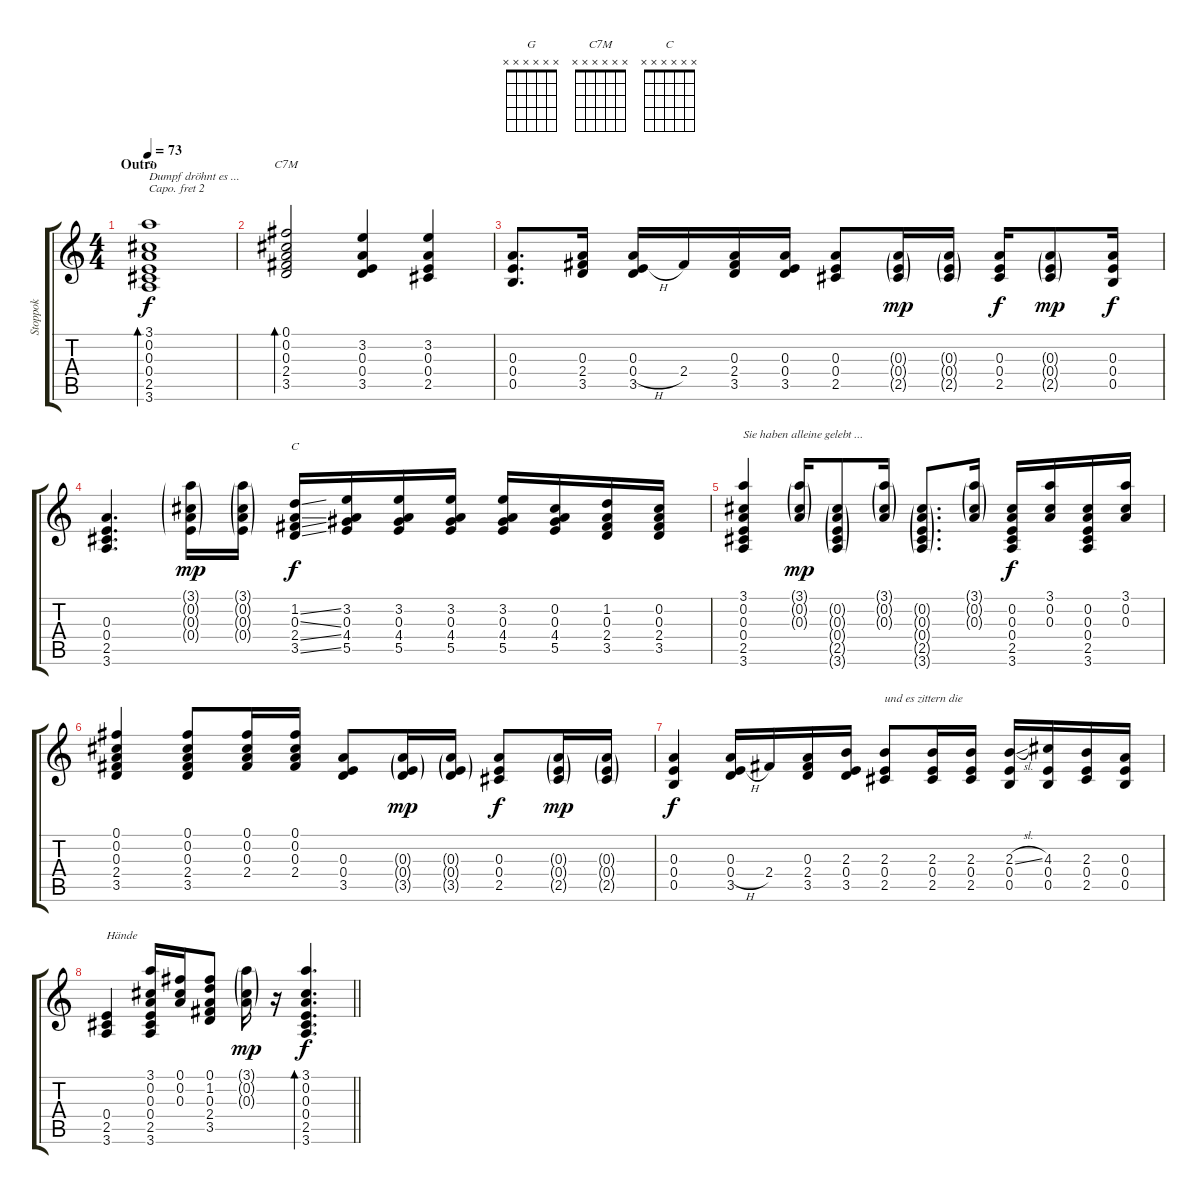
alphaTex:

\track ("Stoppok" "Stoppok") {instrument acousticguitarsteel}
\staff {score tabs}
\capo 2
\tuning (E4 B3 G3 D3 A2 E2) {hide}
\chord ("G" x x x x x x)
\chord ("C7M" x x x x x x)
\chord ("C" x x x x x x)
\ts (4 4)
\section ("" "Outro")
\tempo 73
\clef g2
\ks c
(3.1 0.2 0.3 0.4 2.5 3.6).1{bd 60 ch "G" txt "Dumpf dröhnt es ..." dy f} |
(0.1 0.2 0.3 2.4 3.5).2{bd 60 ch "C7M"} (3.2 0.3 0.4 3.5).4 (3.2 0.3 0.4 2.5).4 |
(0.3 0.4 0.5).8{d} (0.3 2.4 3.5).16 (0.3 0.4{h} 3.5).16 2.4.16 (0.3 2.4 3.5).16 (0.3 0.4 3.5).16 (0.3 0.4 2.5).8 (0.3{g} 0.4{g} 2.5{g}).16{dy mp} (0.3{g} 0.4{g} 2.5{g}).16 (0.3 0.4 2.5).16{dy f} (0.3{g} 0.4{g} 2.5{g}).8{dy mp} (0.3 0.4 0.5).16{dy f} |
(0.3 0.4 2.5 3.6).4{d} (3.1{g} 0.2{g} 0.3{g} 0.4{g}).16{dy mp} (3.1{g} 0.2{g} 0.3{g} 0.4{g}).16 (1.2{ss} 0.3{ss} 2.4{ss} 3.5{ss}).16{ch "C" dy f} (3.2 0.3 4.4 5.5).16 (3.2 0.3 4.4 5.5).16 (3.2 0.3 4.4 5.5).16 (3.2 0.3 4.4 5.5).16 (0.2 0.3 4.4 5.5).16 (1.2 0.3 2.4 3.5).16 (0.2 0.3 2.4 3.5).16 |
(3.1 0.2 0.3 0.4 2.5 3.6).4{txt "Sie haben alleine gelebt ..."} (3.1{g} 0.2{g} 0.3{g}).16{dy mp} (0.2{g} 0.3{g} 0.4{g} 2.5{g} 3.6{g}).8 (3.1{g} 0.2{g} 0.3{g}).16 (0.2{g} 0.3{g} 0.4{g} 2.5{g} 3.6{g}).8{d} (3.1{g} 0.2{g} 0.3{g}).16 (0.2 0.3 0.4 2.5 3.6).16{dy f} (3.1 0.2 0.3).16 (0.2 0.3 0.4 2.5 3.6).16 (3.1 0.2 0.3).16 |
(0.1 0.2 0.3 2.4 3.5).4 (0.1 0.2 0.3 2.4 3.5).8 (0.1 0.2 0.3 2.4).16 (0.1 0.2 0.3 2.4).16 (0.3 0.4 3.5).8 (0.3{g} 0.4{g} 3.5{g}).16{dy mp} (0.3{g} 0.4{g} 3.5{g}).16 (0.3 0.4 2.5).8{dy f} (0.3{g} 0.4{g} 2.5{g}).16{dy mp} (0.3{g} 0.4{g} 2.5{g}).16 |
(0.3 0.4 0.5).4{dy f} (0.3 0.4{h} 3.5).16 2.4.16 (0.3 2.4 3.5).16 (2.3 0.4 3.5).16 (2.3 0.4 2.5).8{txt "und es zittern die"} (2.3 0.4 2.5).16 (2.3 0.4 2.5).16 (2.3{sl} 0.4 0.5).16 (4.3 0.4 0.5).16 (2.3 0.4 2.5).16 (0.3 0.4 0.5).16 |
\barLineRight lightlight
(0.4 2.5 3.6).4{txt "Hände"} (3.1 0.2 0.3 0.4 2.5 3.6).16 (0.1 0.2 0.3).16 (0.1 1.2 0.3 2.4 3.5).8 (3.1{g} 0.2{g} 0.3{g}).16{dy mp} r.16 (3.1 0.2 0.3 0.4 2.5 3.6).4{d bd 60 dy f}
